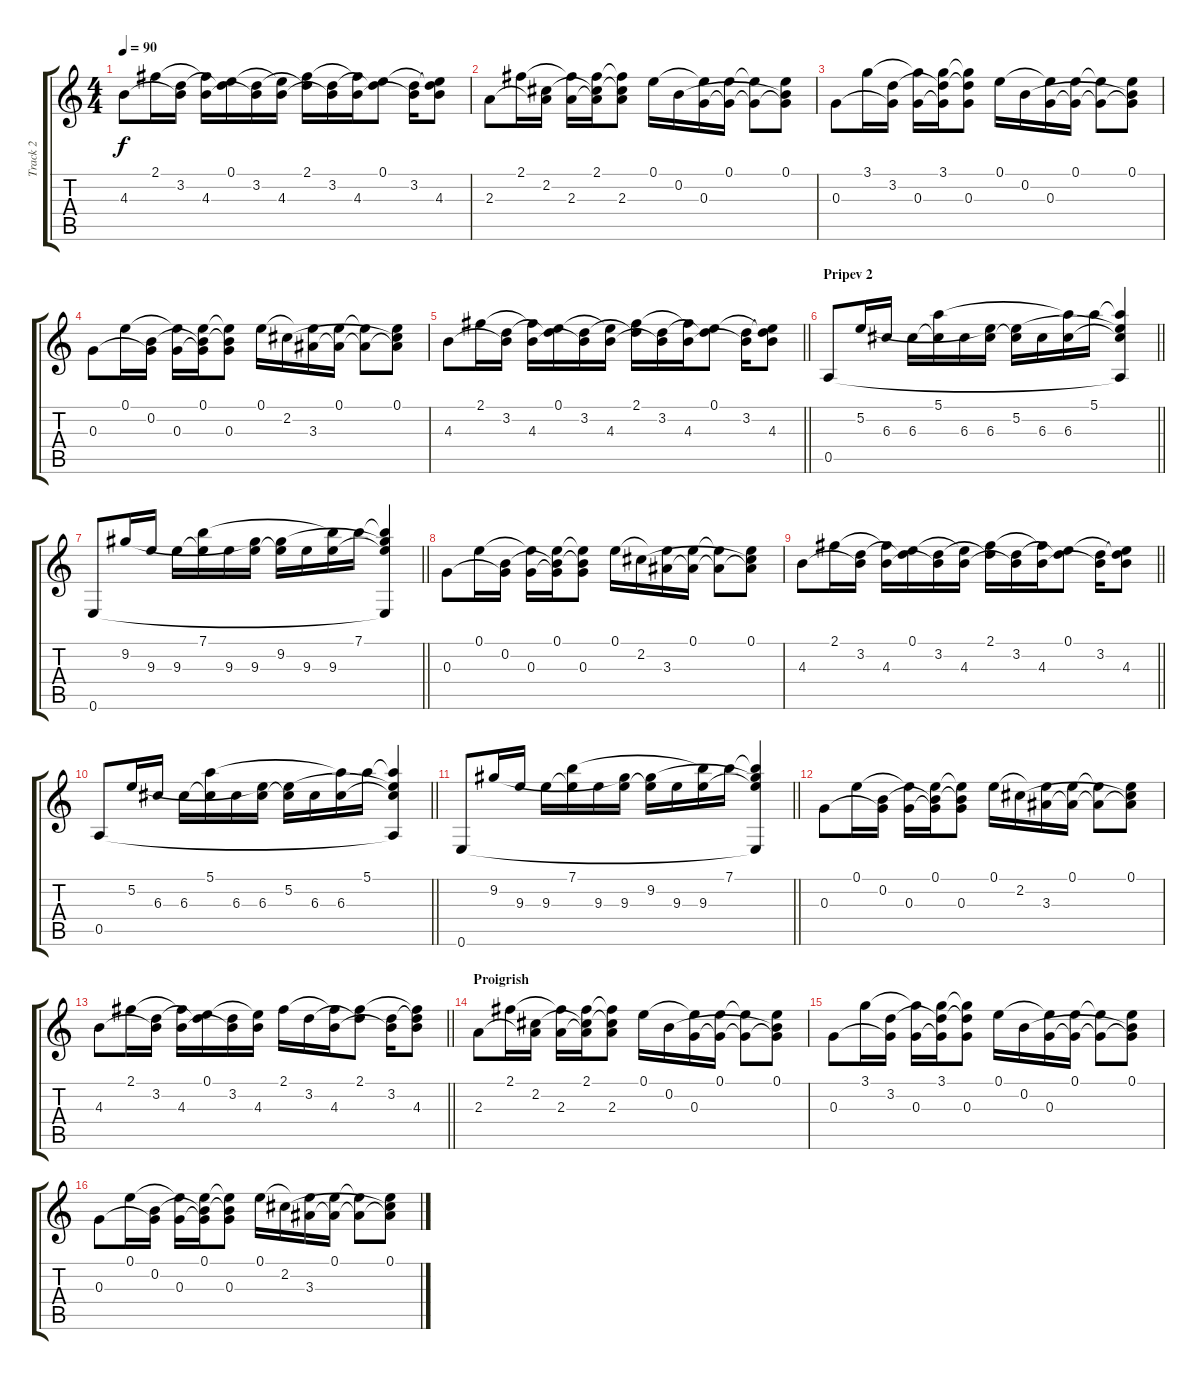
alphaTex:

\track ("Track 2" "Track 2") {instrument acousticguitarsteel}
\staff {score tabs}
\tuning (E4 B3 G3 D3 A2 E2) {hide}
\ts (4 4)
\tempo 90
\clef g2
\ks c
4.3.8{dy f} 2.1.16 (3.2 4.3{t}).16 (2.1{t} 4.3).16 (0.1 3.2{t}).16 (3.2 4.3{t}).16 (0.1{t} 4.3).16 (2.1 3.2{t}).16 (3.2 4.3{t}).16 (2.1{t} 4.3).16 (0.1 3.2{t}).8 (3.2 4.3{t}).16 (0.1{t} 3.2{t} 4.3).8 |
2.3.8 2.1.16 (2.2 2.3{t}).16 (2.1{t} 2.3).16 (2.1 2.2{t} 2.3{t}).16 (2.1{t} 2.2{t} 2.3).8 0.1.16 0.2.16 (0.1{t} 0.3).16 (0.1 0.3{t}).16 (0.1{t} 0.3{t}).8 (0.1 0.2{t} 0.3{t}).8 |
0.3.8 3.1.16 (3.2 0.3{t}).16 (3.1{t} 0.3).16 (3.1 3.2{t} 0.3{t}).16 (3.1{t} 3.2{t} 0.3).8 0.1.16 0.2.16 (0.1{t} 0.3).16 (0.1 0.3{t}).16 (0.1{t} 0.3{t}).8 (0.1 0.2{t} 0.3{t}).8 |
0.3.8 0.1.16 (0.2 0.3{t}).16 (0.1{t} 0.3).16 (0.1 0.2{t} 0.3{t}).16 (0.1{t} 0.2{t} 0.3).8 0.1.16 2.2.16 (0.1{t} 3.3).16 (0.1 3.3{t}).16 (0.1{t} 3.3{t}).8 (0.1 2.2{t} 3.3{t}).8 |
\barLineRight lightlight
4.3.8 2.1.16 (3.2 4.3{t}).16 (2.1{t} 4.3).16 (0.1 3.2{t}).16 (3.2 4.3{t}).16 (0.1{t} 4.3).16 (2.1 3.2{t}).16 (3.2 4.3{t}).16 (2.1{t} 4.3).16 (0.1 3.2{t}).8 (3.2 4.3{t}).16 (0.1{t} 3.2{t} 4.3).8 |
\section ("" "Pripev 2")
\barLineRight lightlight
0.5.8 5.2.16 6.3.16 6.3.16 (5.1 6.3{t}).16 6.3.16 (5.2{t} 6.3).16 (5.2 6.3{t}).16 6.3.16 (5.1{t} 6.3).16 5.1.16 (5.1{t} 5.2{t} 6.3{t} 0.5{t}).4 |
\barLineRight lightlight
0.6.8 9.2.16 9.3.16 9.3.16 (7.1 9.3{t}).16 9.3.16 (9.2{t} 9.3).16 (9.2 9.3{t}).16 9.3.16 (7.1{t} 9.3).16 7.1.16 (7.1{t} 9.2{t} 9.3{t} 0.6{t}).4 |
0.3.8 0.1.16 (0.2 0.3{t}).16 (0.1{t} 0.3).16 (0.1 0.2{t} 0.3{t}).16 (0.1{t} 0.2{t} 0.3).8 0.1.16 2.2.16 (0.1{t} 3.3).16 (0.1 3.3{t}).16 (0.1{t} 3.3{t}).8 (0.1 2.2{t} 3.3{t}).8 |
\barLineRight lightlight
4.3.8 2.1.16 (3.2 4.3{t}).16 (2.1{t} 4.3).16 (0.1 3.2{t}).16 (3.2 4.3{t}).16 (0.1{t} 4.3).16 (2.1 3.2{t}).16 (3.2 4.3{t}).16 (2.1{t} 4.3).16 (0.1 3.2{t}).8 (3.2 4.3{t}).16 (0.1{t} 3.2{t} 4.3).8 |
\barLineRight lightlight
0.5.8 5.2.16 6.3.16 6.3.16 (5.1 6.3{t}).16 6.3.16 (5.2{t} 6.3).16 (5.2 6.3{t}).16 6.3.16 (5.1{t} 6.3).16 5.1.16 (5.1{t} 5.2{t} 6.3{t} 0.5{t}).4 |
\barLineRight lightlight
0.6.8 9.2.16 9.3.16 9.3.16 (7.1 9.3{t}).16 9.3.16 (9.2{t} 9.3).16 (9.2 9.3{t}).16 9.3.16 (7.1{t} 9.3).16 7.1.16 (7.1{t} 9.2{t} 9.3{t} 0.6{t}).4 |
0.3.8 0.1.16 (0.2 0.3{t}).16 (0.1{t} 0.3).16 (0.1 0.2{t} 0.3{t}).16 (0.1{t} 0.2{t} 0.3).8 0.1.16 2.2.16 (0.1{t} 3.3).16 (0.1 3.3{t}).16 (0.1{t} 3.3{t}).8 (0.1 2.2{t} 3.3{t}).8 |
\barLineRight lightlight
4.3.8 2.1.16 (3.2 4.3{t}).16 (2.1{t} 4.3).16 (0.1 3.2{t}).16 (3.2 4.3{t}).16 (0.1{t} 4.3).16 2.1.16 3.2.16 (2.1{t} 4.3).16 (2.1 3.2{t}).8 (3.2 4.3{t}).16 (2.1{t} 3.2{t} 4.3).8 |
\section ("" "Proigrish")
2.3.8 2.1.16 (2.2 2.3{t}).16 (2.1{t} 2.3).16 (2.1 2.2{t} 2.3{t}).16 (2.1{t} 2.2{t} 2.3).8 0.1.16 0.2.16 (0.1{t} 0.3).16 (0.1 0.3{t}).16 (0.1{t} 0.3{t}).8 (0.1 0.2{t} 0.3{t}).8 |
0.3.8 3.1.16 (3.2 0.3{t}).16 (3.1{t} 0.3).16 (3.1 3.2{t} 0.3{t}).16 (3.1{t} 3.2{t} 0.3).8 0.1.16 0.2.16 (0.1{t} 0.3).16 (0.1 0.3{t}).16 (0.1{t} 0.3{t}).8 (0.1 0.2{t} 0.3{t}).8 |
0.3.8 0.1.16 (0.2 0.3{t}).16 (0.1{t} 0.3).16 (0.1 0.2{t} 0.3{t}).16 (0.1{t} 0.2{t} 0.3).8 0.1.16 2.2.16 (0.1{t} 3.3).16 (0.1 3.3{t}).16 (0.1{t} 3.3{t}).8 (0.1 2.2{t} 3.3{t}).8
